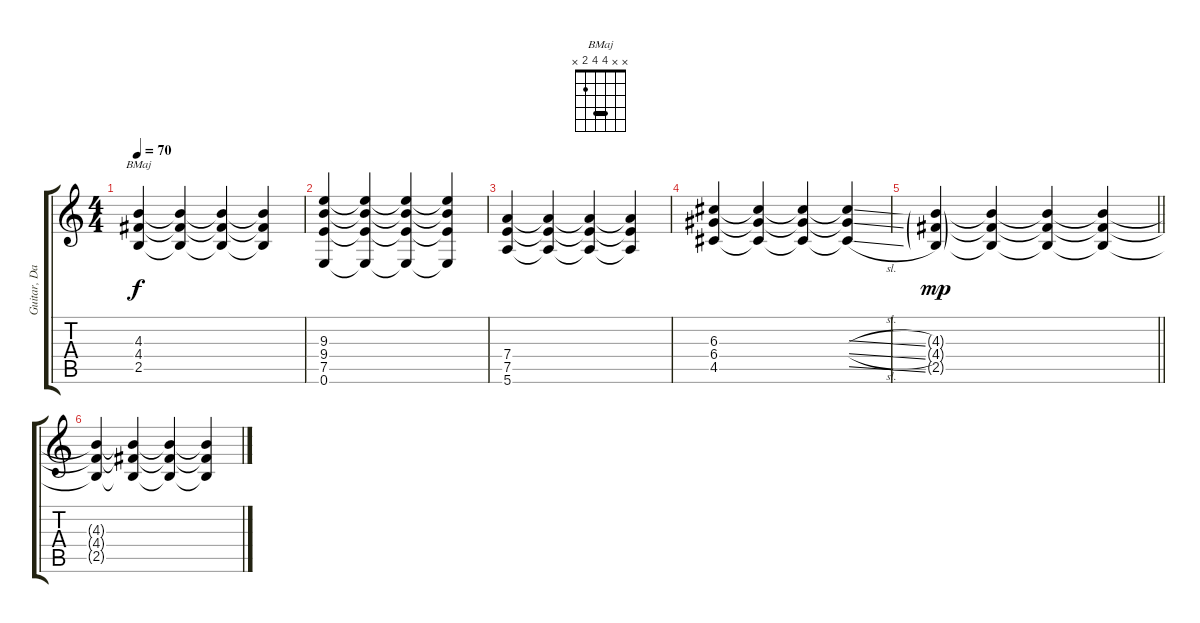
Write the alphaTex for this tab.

\track ("Guitar, Dan" "Guitar, Da") {solo instrument distortionguitar}
\staff {score tabs}
\tuning (E4 B3 G3 D3 A2 E2) {hide}
\chord ("BMaj" x x 4 4 2 x) {barre 4}
\ts (4 4)
\tempo 70
\clef g2
\ks c
(4.3 4.4 2.5).4{ch "BMaj" dy f} (4.3{t} 4.4{t} 2.5{t}).4 (4.3{t} 4.4{t} 2.5{t}).4 (4.3{t} 4.4{t} 2.5{t}).4 |
(9.3 9.4 7.5 0.6).4 (9.3{t} 9.4{t} 7.5{t} 0.6{t}).4 (9.3{t} 9.4{t} 7.5{t} 0.6{t}).4 (9.3{t} 9.4{t} 7.5{t} 0.6{t}).4 |
(7.4 7.5 5.6).4 (7.4{t} 7.5{t} 5.6{t}).4 (7.4{t} 7.5{t} 5.6{t}).4 (7.4{t} 7.5{t} 5.6{t}).4 |
(6.3 6.4 4.5).4 (6.3{t} 6.4{t} 4.5{t}).4 (6.3{t} 6.4{t} 4.5{t}).4 (6.3{sl t} 6.4{sl t} 4.5{sl t}).4 |
\barLineRight lightlight
(4.3{g} 4.4{g} 2.5{g}).4{dy mp} (4.3{t} 4.4{t} 2.5{t}).4 (4.3{t} 4.4{t} 2.5{t}).4 (4.3{t} 4.4{t} 2.5{t}).4 |
(4.3{t} 4.4{t} 2.5{t}).4 (4.3{t} 4.4{t} 2.5{t}).4 (4.3{t} 4.4{t} 2.5{t}).4 (4.3{t} 4.4{t} 2.5{t}).4
